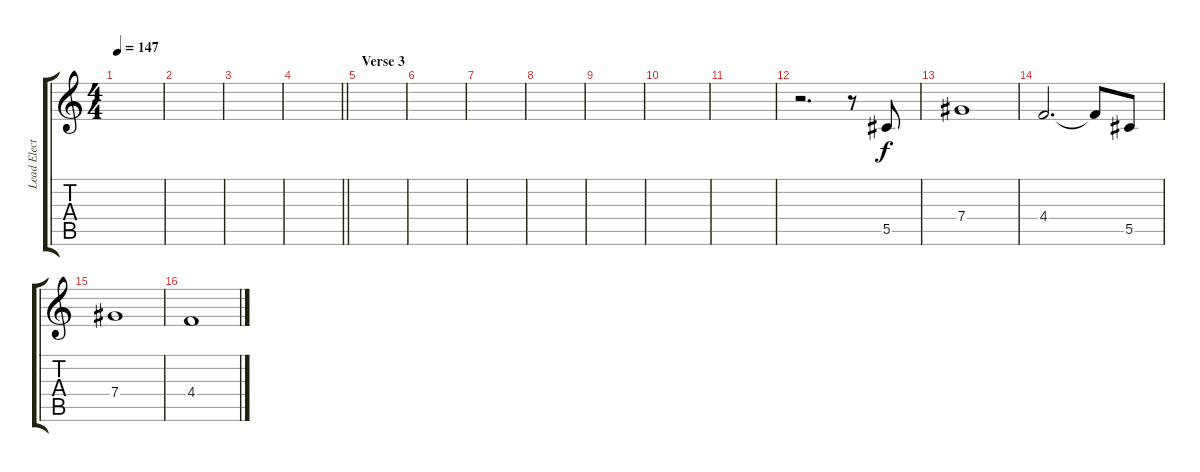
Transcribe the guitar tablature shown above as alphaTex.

\track ("Lead Elect" "Lead Elect") {instrument distortionguitar}
\staff {score tabs}
\tuning (Eb4 Bb3 Gb3 Db3 Ab2 Eb2) {hide}
\ts (4 4)
\tempo 147
\clef g2
\ks c
|
|
|
\barLineRight lightlight
|
\section ("" "Verse 3")
|
|
|
|
|
|
|
r.2{d} r.8 5.5.8 |
7.4.1 |
4.4.2{d} 4.4{t}.8 5.5.8 |
7.4.1 |
4.4.1
